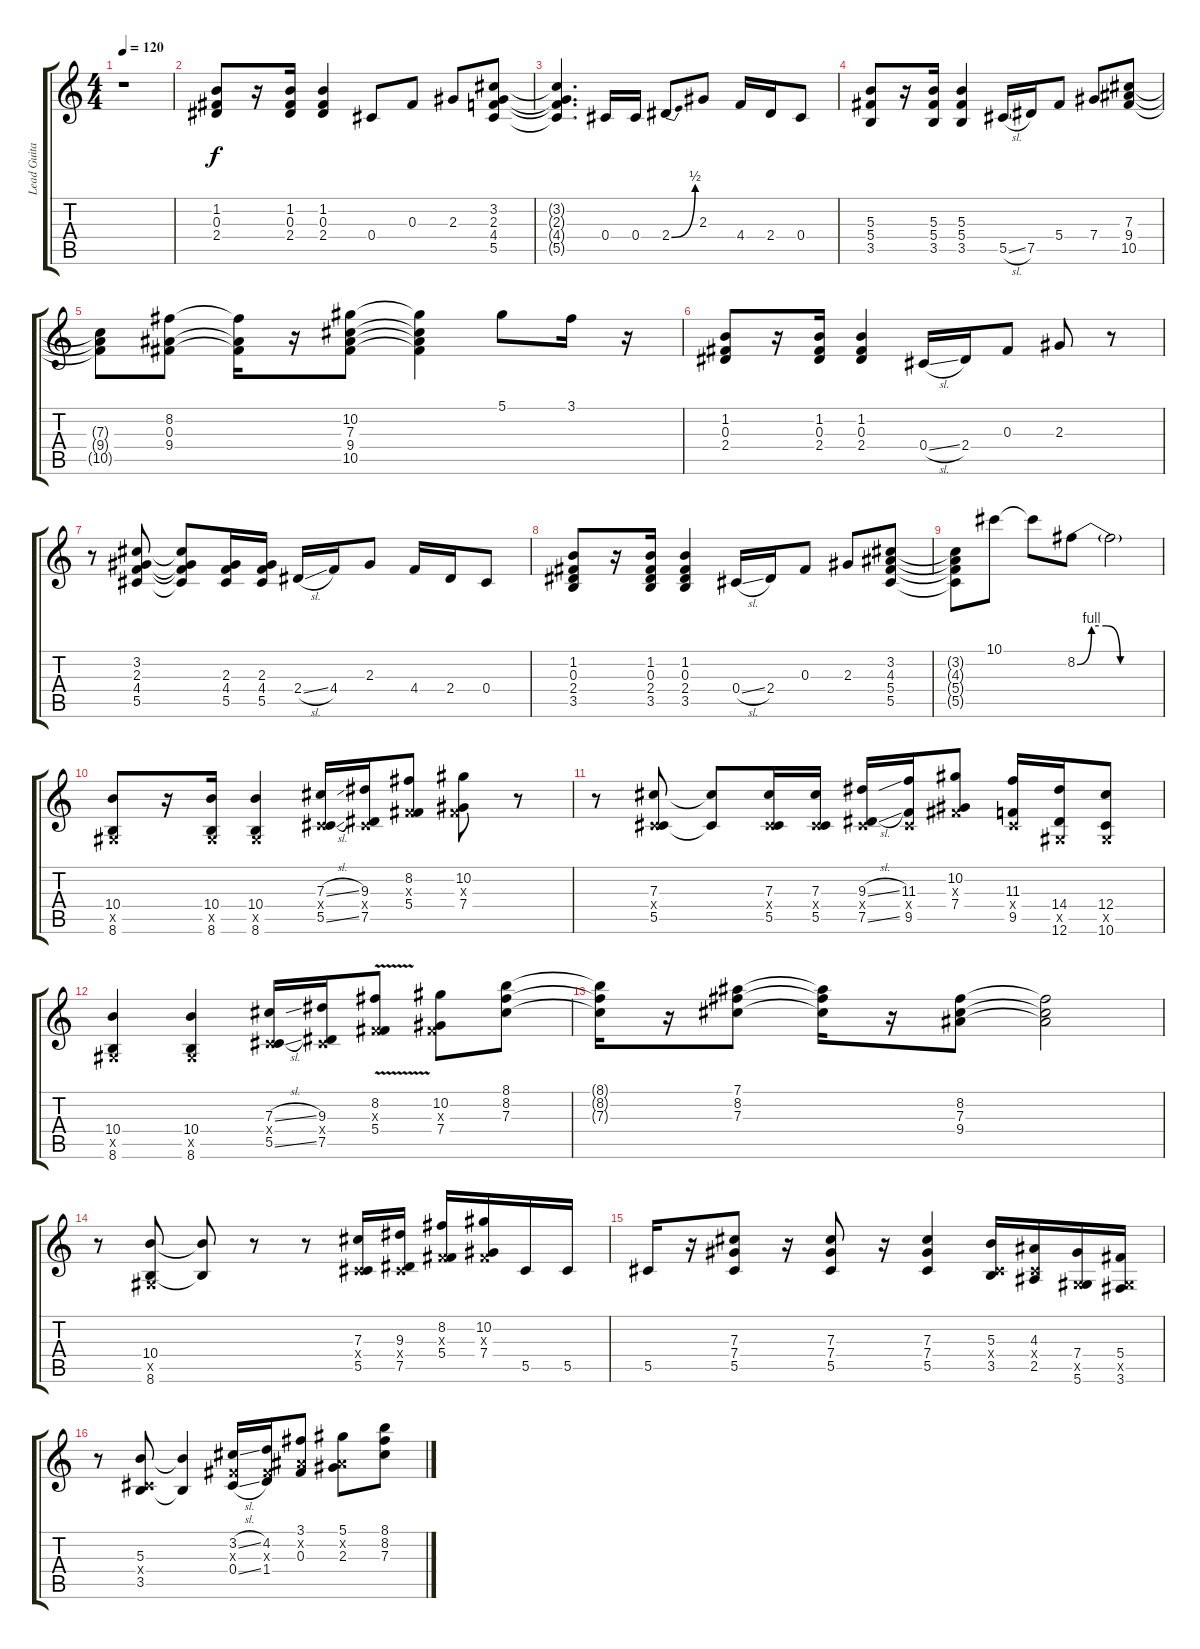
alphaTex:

\track ("Lead Guitar" "Lead Guita") {instrument distortionguitar}
\staff {score tabs}
\tuning (Eb4 Bb3 Gb3 Db3 Ab2 Eb2) {hide}
\ts (4 4)
\tempo 120
\clef g2
\ks c
r.1{dy f} |
(1.2 0.3 2.4).8{volume 16 balance 0 instrument overdrivenguitar} r.16 (1.2 0.3 2.4).16 (1.2 0.3 2.4).4 0.4.8 0.3.8 2.3.8 (3.2 2.3 4.4 5.5).8 |
(3.2{t} 2.3{t} 4.4{t} 5.5{t}).4{d} 0.4.16 0.4.16 2.4{be (bend 0 0 60 2)}.8 2.3.8 4.4.16 2.4.16 0.4.8 |
(5.3 5.4 3.5).8 r.16 (5.3 5.4 3.5).16 (5.3 5.4 3.5).4 5.5{sl}.16 7.5.16 5.4.8 7.4.8 (7.3 9.4 10.5).8 |
(7.3{t} 9.4{t} 10.5{t}).8 (8.2 0.3 9.4).8 (8.2{t} 0.3{t} 9.4{t}).16 r.16 (10.2 7.3 9.4 10.5).8 (10.2{t} 7.3{t} 9.4{t} 10.5{t}).4 5.1.8 3.1.16 r.16 |
(1.2 0.3 2.4).8 r.16 (1.2 0.3 2.4).16 (1.2 0.3 2.4).4 0.4{sl}.16 2.4.16 0.3.8 2.3.8 r.8 |
r.8 (3.2 2.3 4.4 5.5).8 (3.2{t} 2.3{t} 4.4{t} 5.5{t}).8 (2.3 4.4 5.5).16 (2.3 4.4 5.5).16 2.4{sl}.16 4.4.16 2.3.8 4.4.16 2.4.16 0.4.8 |
(1.2 0.3 2.4 3.5).8 r.16 (1.2 0.3 2.4 3.5).16 (1.2 0.3 2.4 3.5).4 0.4{sl}.16 2.4.16 0.3.8 2.3.8 (3.2 4.3 5.4 5.5).8 |
(3.2{t} 4.3{t} 5.4{t} 5.5{t}).8 10.1.8 10.1{t}.8 8.2{be (custom 0 0 10 4 20 4 30 0 60 0)}.8 8.2{t}.2 |
(10.4 0.5{x} 8.6).8 r.16 (10.4 0.5{x} 8.6).16 (10.4 0.5{x} 8.6).4 (7.3{sl} 0.4{x} 5.5{sl}).16 (9.3 0.4{x} 7.5).16 (8.2 0.3{x} 5.4).8 (10.2 0.3{x} 7.4).8 r.8 |
r.8 (7.3 0.4{x} 5.5).8 (7.3{t} 5.5{t}).8 (7.3 0.4{x} 5.5).16 (7.3 0.4{x} 5.5).16 (9.3{sl} 0.4{x} 7.5{sl}).16 (11.3 0.4{x} 9.5).16 (10.2 0.3{x} 7.4).8 (11.3 0.4{x} 9.5).16 (14.4 0.5{x} 12.6).16 (12.4 0.5{x} 10.6).8 |
(10.4 0.5{x} 8.6).4 (10.4 0.5{x} 8.6).4 (7.3{sl} 0.4{x} 5.5{sl}).16 (9.3 0.4{x} 7.5).16 (8.2{v} 0.3{x} 5.4{v}).8 (10.2 0.3{x} 7.4).8 (8.1 8.2 7.3).8 |
(8.1{t} 8.2{t} 7.3{t}).16 r.16 (7.1 8.2 7.3).8 (7.1{t} 8.2{t} 7.3{t}).16 r.16 (8.2 7.3 9.4).8 (8.2{t} 7.3{t} 9.4{t}).2 |
r.8 (10.4 0.5{x} 8.6).8 (10.4{t} 8.6{t}).8 r.8 r.8 (7.3 0.4{x} 5.5).16 (9.3 0.4{x} 7.5).16 (8.2 0.3{x} 5.4).16 (10.2 0.3{x} 7.4).16 5.5.16 5.5.16 |
5.5.16 r.16 (7.3 7.4 5.5).8 r.16 (7.3 7.4 5.5).8 r.16 (7.3 7.4 5.5).4 (5.3 0.4{x} 3.5).16 (4.3 0.4{x} 2.5).16 (7.4 0.5{x} 5.6).16 (5.4 0.5{x} 3.6).16 |
r.8 (5.3 0.4{x} 3.5).8 (5.3{t} 3.5{t}).4 (3.2{sl} 0.3{x} 0.4{sl}).16 (4.2 0.3{x} 1.4).16 (3.1 0.2{x} 0.3).8 (5.1 0.2{x} 2.3).8 (8.1 8.2 7.3).8
